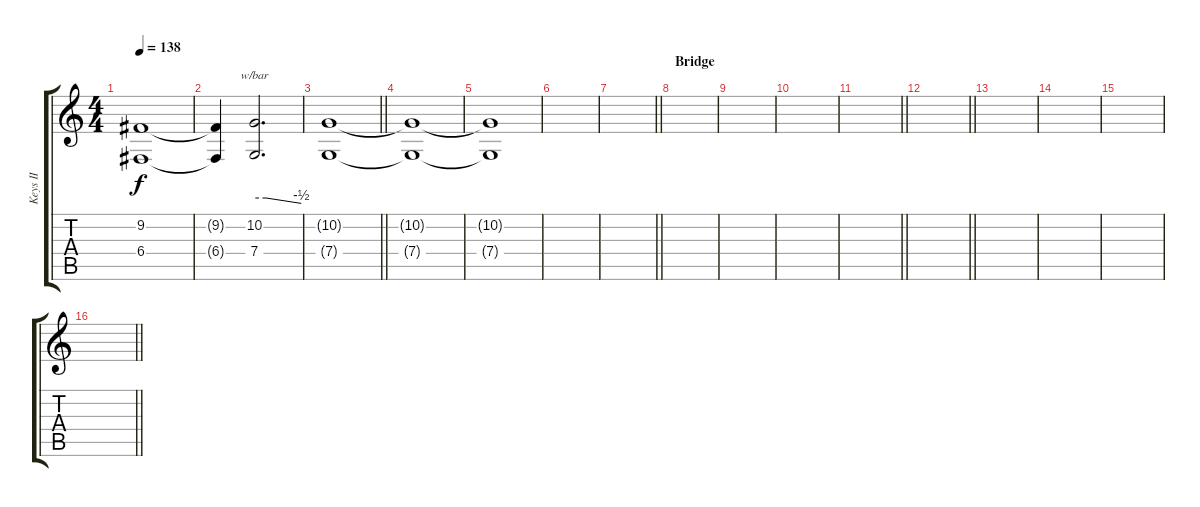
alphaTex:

\track ("Keys II" "Keys II") {instrument lead2sawtooth}
\staff {score tabs}
\tuning (D4 A3 F3 C3 G2 C2) {hide}
\ts (4 4)
\tempo 138
\clef g2
\ks c
(9.2{t} 6.4{t}).1{dy f} |
(9.2{t} 6.4{t}).4 (10.2 7.4).2{d tbe (custom default 0 0 15 0 60 -2)} |
\barLineRight lightlight
(10.2{t} 7.4{t}).1 |
\section ("" "")
(10.2{t} 7.4{t}).1{volume 4} |
(10.2{t} 7.4{t}).1 |
|
\barLineRight lightlight
|
\section ("" "Bridge")
|
|
|
\barLineRight lightlight
|
\section ("" "")
\barLineRight lightlight
|
\section ("" "")
|
|
|
\barLineRight lightlight
